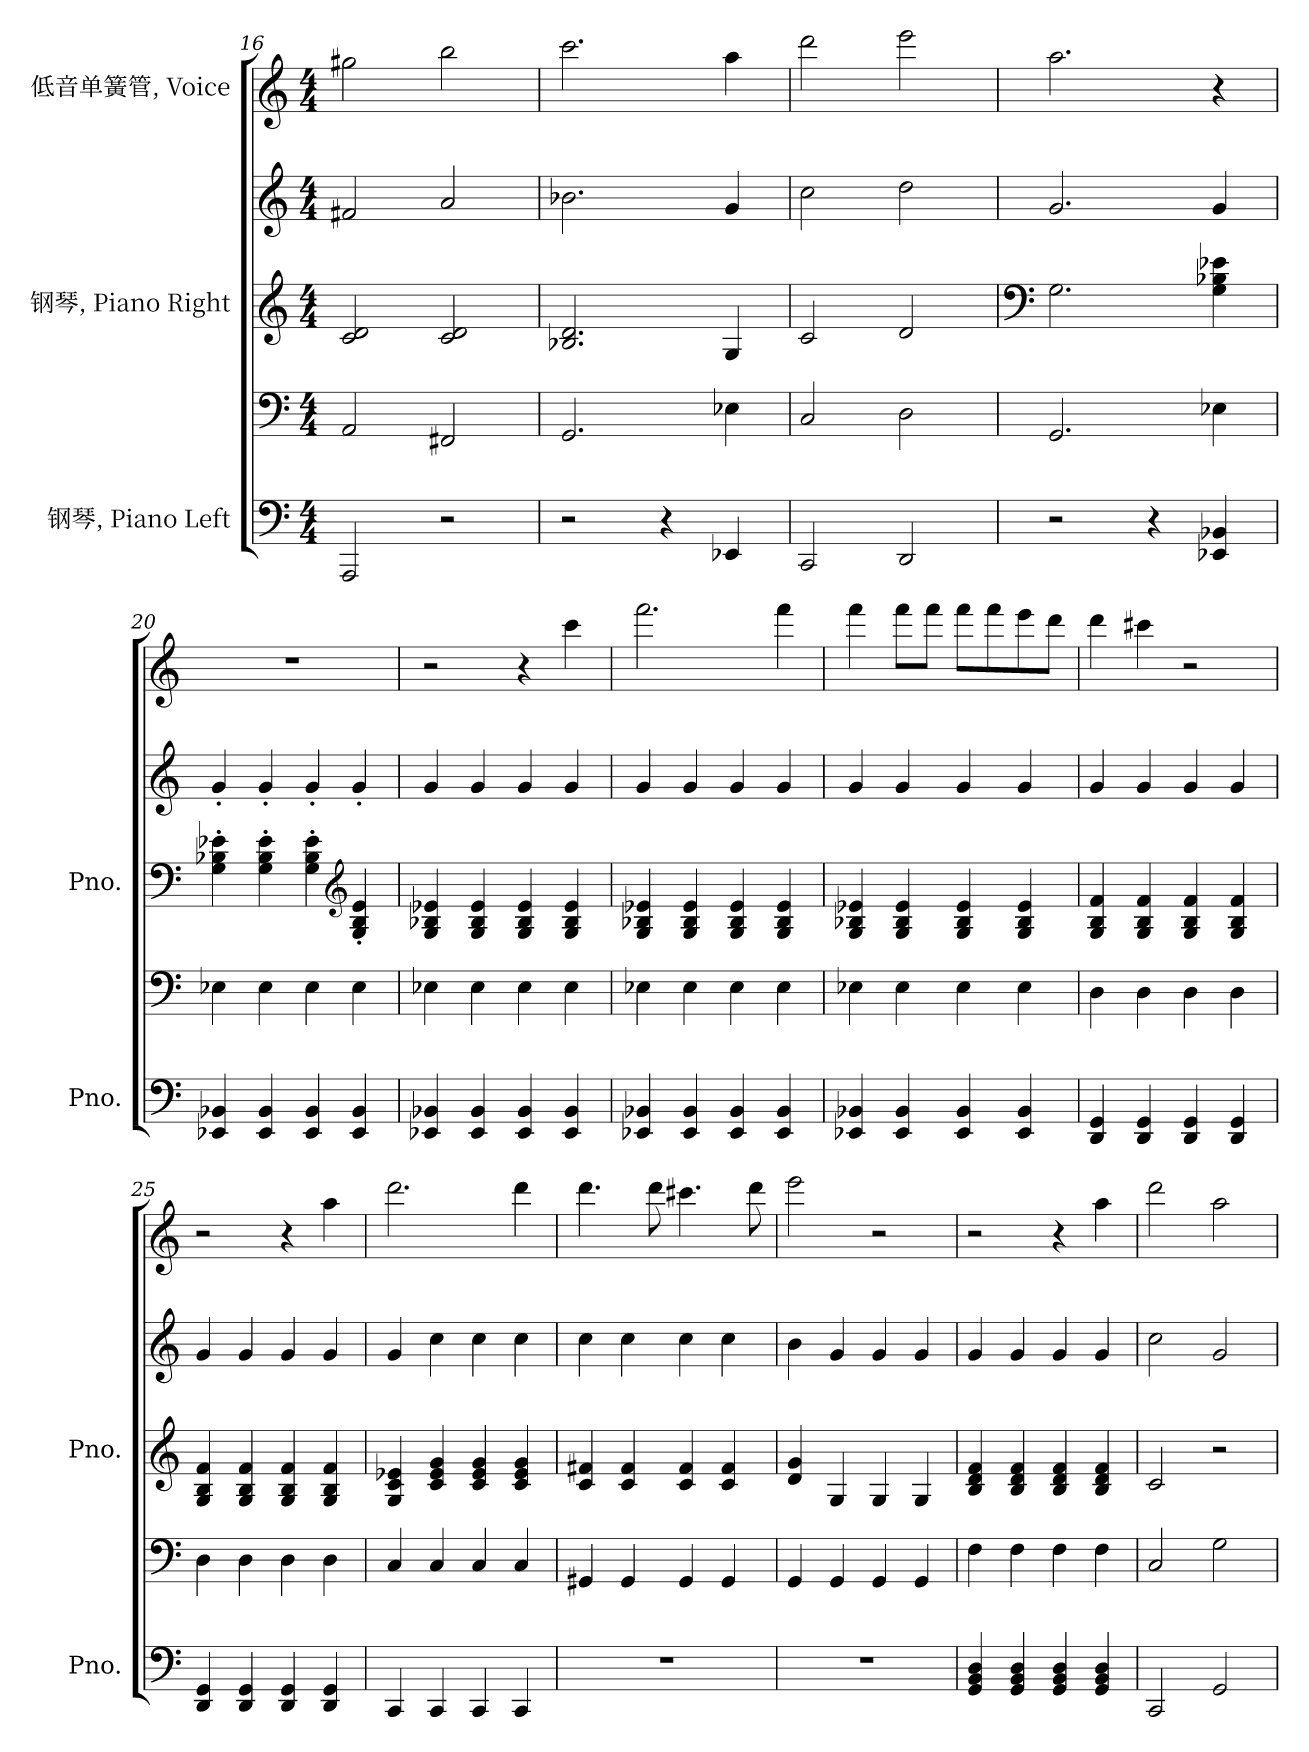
**kern	**kern	**kern	**kern	**kern
*part3	*part3	*part2	*part2	*part1
*staff5	*staff4	*staff3	*staff2	*staff1
*I"钢琴, Piano Left	*	*I"钢琴, Piano Right	*	*I"低音单簧管, Voice
*I'Pno.	*	*I'Pno.	*	*
*clefF4	*clefF4	*clefG2	*clefG2	*clefG2
*	*	*	*	*ITrd1c2
*k[]	*k[]	*k[]	*k[]	*k[b-e-]
*M4/4	*M4/4	*M4/4	*M4/4	*M4/4
=16	=16	=16	=16	=16
2AAA/	2AA/	2c/ 2d/	2f#X/	2ff#X\
2r	2FF#X/	2c/ 2d/	2a/	2aa\
=17	=17	=17	=17	=17
2r	2.GG/	2.B-X/ 2.d/	2.b-X\	2.bb-\
4r	.	.	.	.
4EE-X/	4E-X\	4G/	4g/	4gg\
=18	=18	=18	=18	=18
2CC/	2C/	2c/	2cc\	2ccc\
2DD/	2D\	2d/	2dd\	2ddd\
=19	=19	=19	=19	=19
*	*	*clefF4	*	*
*	*	*	*	*MM73
2r	2.GG/	2.G\	2.g/	2.gg\
4r	.	.	.	.
*	*	*	*	*MM92
4EE-X/ 4BB-X/	4E-X\	4G\ 4B-X\ 4e-X\	4g/	4r
=20	=20	=20	=20	=20
4EE-X/ 4BB-X/	4E-X\	4G\' 4B-X\' 4e-X\'	4g'/	1r
4EE-/ 4BB-/	4E-\	4G\' 4B-\' 4e-\'	4g'/	.
4EE-/ 4BB-/	4E-\	4G\' 4B-\' 4e-\'	4g'/	.
*	*	*clefG2	*	*
4EE-/ 4BB-/	4E-\	4G/' 4B-/' 4e-/'	4g'/	.
=21	=21	=21	=21	=21
4EE-X/ 4BB-X/	4E-X\	4G/ 4B-X/ 4e-X/	4g/	2r
4EE-/ 4BB-/	4E-\	4G/ 4B-/ 4e-/	4g/	.
4EE-/ 4BB-/	4E-\	4G/ 4B-/ 4e-/	4g/	4r
4EE-/ 4BB-/	4E-\	4G/ 4B-/ 4e-/	4g/	4bb-\
!!LO:LB:g=z
=22	=22	=22	=22	=22
4EE-X/ 4BB-X/	4E-X\	4G/ 4B-X/ 4e-X/	4g/	2.eee-\
4EE-/ 4BB-/	4E-\	4G/ 4B-/ 4e-/	4g/	.
4EE-/ 4BB-/	4E-\	4G/ 4B-/ 4e-/	4g/	.
4EE-/ 4BB-/	4E-\	4G/ 4B-/ 4e-/	4g/	4eee-\
=23	=23	=23	=23	=23
4EE-X/ 4BB-X/	4E-X\	4G/ 4B-X/ 4e-X/	4g/	4eee-\
4EE-/ 4BB-/	4E-\	4G/ 4B-/ 4e-/	4g/	8eee-\L
.	.	.	.	8eee-\J
4EE-/ 4BB-/	4E-\	4G/ 4B-/ 4e-/	4g/	8eee-\L
.	.	.	.	8eee-\
4EE-/ 4BB-/	4E-\	4G/ 4B-/ 4e-/	4g/	8ddd\
.	.	.	.	8ccc\J
=24	=24	=24	=24	=24
4DD/ 4GG/	4D\	4G/ 4B/ 4f/	4g/	4ccc\
4DD/ 4GG/	4D\	4G/ 4B/ 4f/	4g/	4bbn\
4DD/ 4GG/	4D\	4G/ 4B/ 4f/	4g/	2r
4DD/ 4GG/	4D\	4G/ 4B/ 4f/	4g/	.
=25	=25	=25	=25	=25
4DD/ 4GG/	4D\	4G/ 4B/ 4f/	4g/	2r
4DD/ 4GG/	4D\	4G/ 4B/ 4f/	4g/	.
4DD/ 4GG/	4D\	4G/ 4B/ 4f/	4g/	4r
4DD/ 4GG/	4D\	4G/ 4B/ 4f/	4g/	4gg\
=26	=26	=26	=26	=26
4CC/	4C/	4G/ 4c/ 4e-X/	4g/	2.ccc\
4CC/	4C/	4c/ 4e-/ 4g/	4cc\	.
4CC/	4C/	4c/ 4e-/ 4g/	4cc\	.
4CC/	4C/	4c/ 4e-/ 4g/	4cc\	4ccc\
!!LO:PB:g=z
=27	=27	=27	=27	=27
1r	4GG#X/	4c/ 4f#X/	4cc\	4.ccc\
.	4GG#/	4c/ 4f#/	4cc\	.
.	.	.	.	8ccc\
.	4GG#/	4c/ 4f#/	4cc\	4.bbn\
.	4GG#/	4c/ 4f#/	4cc\	.
.	.	.	.	8ccc\
=28	=28	=28	=28	=28
1r	4GG/	4d/ 4g/	4b\	2ddd\
.	4GG/	4G/	4g/	.
.	4GG/	4G/	4g/	2r
.	4GG/	4G/	4g/	.
=29	=29	=29	=29	=29
4GG/ 4BB/ 4D/	4F\	4B/ 4d/ 4f/	4g/	2r
4GG/ 4BB/ 4D/	4F\	4B/ 4d/ 4f/	4g/	.
4GG/ 4BB/ 4D/	4F\	4B/ 4d/ 4f/	4g/	4r
4GG/ 4BB/ 4D/	4F\	4B/ 4d/ 4f/	4g/	4gg\
=30	=30	=30	=30	=30
2CC/	2C/	2c/	2cc\	2ccc\
2GG/	2G\	2r	2g/	2gg\
=	=	=	=	=
*-	*-	*-	*-	*-
